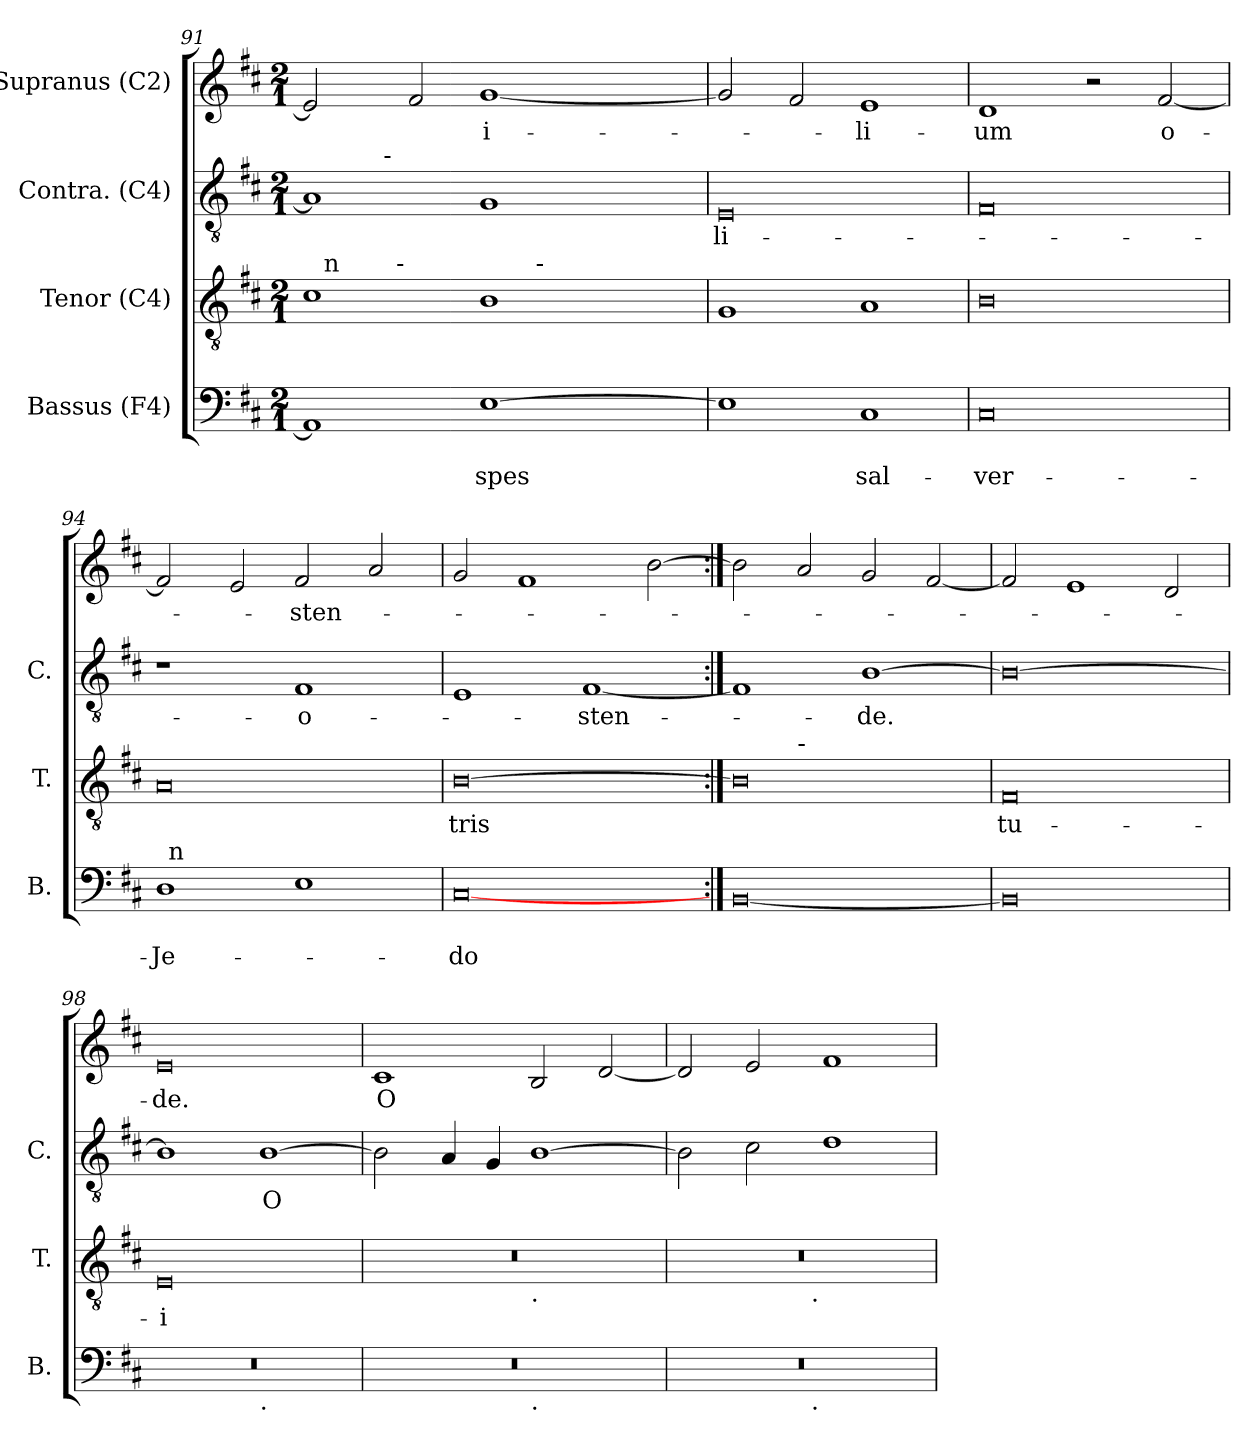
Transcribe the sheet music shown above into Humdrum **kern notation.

**kern	**text	**text	**kern	**text	**kern	**text	**kern	**text
*part4	*part4	*part4	*part3	*part3	*part2	*part2	*part1	*part1
*staff4	*staff4	*staff4	*staff3	*staff3	*staff2	*staff2	*staff1	*staff1
*I"Bassus (F4)	*	*	*I"Tenor (C4)	*	*I"Contra. (C4)	*	*I"Supranus (C2)	*
*I'B.	*	*	*I'T.	*	*I'C.	*	*	*
!!LO:LB:g=z
*clefF4	*	*	*clefGv2	*	*clefGv2	*	*clefG2	*
*k[f#c#]	*	*	*k[f#c#]	*	*k[f#c#]	*	*k[f#c#]	*
*D:	*	*	*D:	*	*D:	*	*D:	*
*M2/1	*	*	*M2/1	*	*M2/1	*	*M2/1	*
=91	=91	=91	=91	=91	=91	=91	=91	=91
*	*	*	*^	*	*^	*	*	*
*	*	*	*	*^	*	*	*	*	*	*
*	*	*	*	*	*^	*	*	*	*	*	*
1AA]	.	.	1c#	16ryy	4...ryy	1ryy	.	1A]	4..ryy	.	2e/]	.
!	!	!	!	!LO:TX:a:t=n	!	!	!	!	!	!	!	!
.	.	.	.	1ryy	.	.	.	.	.	.	.	.
!	!	!	!	!	!	!	!	!	!LO:TX:a:t=-	!	!	!
.	.	.	.	.	.	.	.	.	1ryy	.	.	.
!	!	!	!	!	!LO:TX:a:t=-	!	!	!	!	!	!	!
.	.	.	.	.	1ryy	.	.	.	.	.	.	.
.	.	.	.	.	.	.	.	.	.	.	2f#/	.
!	!	!LO:LY:b	!	!	!	!	!	!	!	!	!	!LO:LY:b:rj
[>1E	.	spes	1B	.	.	8..ryy	.	1G	.	.	[<1g	-i-
.	.	.	.	2...ryy	.	.	.	.	.	.	.	.
!	!	!	!	!	!	!LO:TX:a:t=-	!	!	!	!	!	!
.	.	.	.	.	.	2ryy	.	.	.	.	.	.
.	.	.	.	.	.	.	.	.	2ryy	.	.	.
.	.	.	.	.	2ryy	.	.	.	.	.	.	.
.	.	.	.	.	.	4ryy	.	.	.	.	.	.
.	.	.	.	.	.	.	.	.	16ryy	.	.	.
.	.	.	.	.	32ryy	32ryy	.	.	.	.	.	.
=92	=92	=92	=92	=92	=92	=92	=92	=92	=92	=92	=92	=92
!	!	!	!	!	!	!	!	!	!	!LO:LY:b:rj	!	!
*	*	*	*v	*v	*v	*v	*	*	*	*	*	*
*	*	*	*	*	*v	*v	*	*	*
1E]	.	.	1G	.	0E	li-	2g/]	.
.	.	.	.	.	.	.	2f#/	.
!	!	!LO:LY:b	!	!	!	!	!	!LO:LY:b:rj
1C#	.	sal-	1A	.	.	.	1e	-li-
=93	=93	=93	=93	=93	=93	=93	=93	=93
!	!	!LO:LY:b:rj	!	!	!	!	!	!LO:LY:b
0C#	.	-ver-	0B	.	0F#	.	1d	-um
.	.	.	.	.	.	.	2r	.
!	!	!	!	!	!	!	!	!LO:LY:b
.	.	.	.	.	.	.	[<2f#/	o-
=94	=94	=94	=94	=94	=94	=94	=94	=94
!	!	!LO:LY:b	!	!	!	!	!	!
*^	*	*	*	*	*	*	*	*
1D	32ryy	.	-Je-	0A	.	1r	.	2f#/]	.
!	!LO:TX:a:t=n	!	!	!	!	!	!	!	!
.	1ryy	.	.	.	.	.	.	.	.
.	.	.	.	.	.	.	.	2e/	.
!	!	!	!	!	!	!	!LO:LY:b:rj	!	!LO:LY:b
1E	.	.	.	.	.	1F#	o-	2f#/	-sten-
.	2ryy	.	.	.	.	.	.	.	.
.	.	.	.	.	.	.	.	2a/	.
.	4...ryy	.	.	.	.	.	.	.	.
=95	=95	=95	=95	=95	=95	=95	=95	=95	=95
!	!	!	!LO:LY:b:rj	!	!LO:LY:b	!	!	!	!
*v	*v	*	*	*	*	*	*	*	*
[<0C#	.	-do	[<0B	-tris	1E	.	2g/	.
.	.	.	.	.	.	.	1f#	.
!	!	!	!	!	!	!LO:LY:b	!	!
.	.	.	.	.	[<1F#	-sten-	.	.
.	.	.	.	.	.	.	[<2b\	.
!!LO:LB:g=z
=96:|!	=96:|!	=96:|!	=96:|!	=96:|!	=96:|!	=96:|!	=96:|!	=96:|!
*	*	*	*^	*	*	*	*	*
[<0BB	.	.	0B]	2ryy	.	1F#]	.	2b\]	.
!	!	!	!	!LO:TX:a:t=-	!	!	!	!	!
.	.	.	.	1.ryy	.	.	.	2a/	.
!	!	!	!	!	!	!	!LO:LY:b	!	!
.	.	.	.	.	.	[>1B	-de.	2g/	.
.	.	.	.	.	.	.	.	[<2f#/	.
=97	=97	=97	=97	=97	=97	=97	=97	=97	=97
!	!	!	!	!	!LO:LY:b:rj	!	!	!	!
*	*	*	*v	*v	*	*	*	*	*
0BB]	.	.	0F#	tu-	0B_	.	2f#/]	.
.	.	.	.	.	.	.	1e	.
.	.	.	.	.	.	.	2d/	.
=98	=98	=98	=98	=98	=98	=98	=98	=98
!	!	!	!	!LO:LY:b:rj	!	!	!	!LO:LY:b
*^	*	*	*	*	*	*	*	*
0r	1ryy	.	.	0E	-i	1B]	.	0e	-de.
!	!LO:TX:b:t=.	!	!	!	!	!	!	!	!
!	!	!	!	!	!	!	!LO:LY:b	!	!
.	1ryy	.	.	.	.	[>1B	O	.	.
=99	=99	=99	=99	=99	=99	=99	=99	=99	=99
!	!	!	!	!	!	!	!	!	!LO:LY:b
*	*	*	*	*^	*	*	*	*	*
0r	1ryy	.	.	0r	1ryy	.	2B\]	.	1c#	O
.	.	.	.	.	.	.	4A/	.	.	.
.	.	.	.	.	.	.	4G/	.	.	.
!	!	!	!	!	!LO:TX:b:t=.	!	!	!	!	!
!	!LO:TX:b:t=.	!	!	!	!	!	!	!	!	!
.	1ryy	.	.	.	1ryy	.	[>1B	.	2B/	.
.	.	.	.	.	.	.	.	.	[<2d/	.
=100	=100	=100	=100	=100	=100	=100	=100	=100	=100	=100
0r	2ryy	.	.	0r	2ryy	.	2B\]	.	2d/]	.
.	4...ryy	.	.	.	4...ryy	.	2c#\	.	2e/	.
!	!	!	!	!	!LO:TX:b:t=.	!	!	!	!	!
!	!LO:TX:b:t=.	!	!	!	!	!	!	!	!	!
.	1ryy	.	.	.	1ryy	.	.	.	.	.
.	.	.	.	.	.	.	1d	.	1f#	.
.	32ryy	.	.	.	32ryy	.	.	.	.	.
*v	*v	*	*	*	*	*	*	*	*	*
*	*	*	*v	*v	*	*	*	*	*
=	=	=	=	=	=	=	=	=
*-	*-	*-	*-	*-	*-	*-	*-	*-
